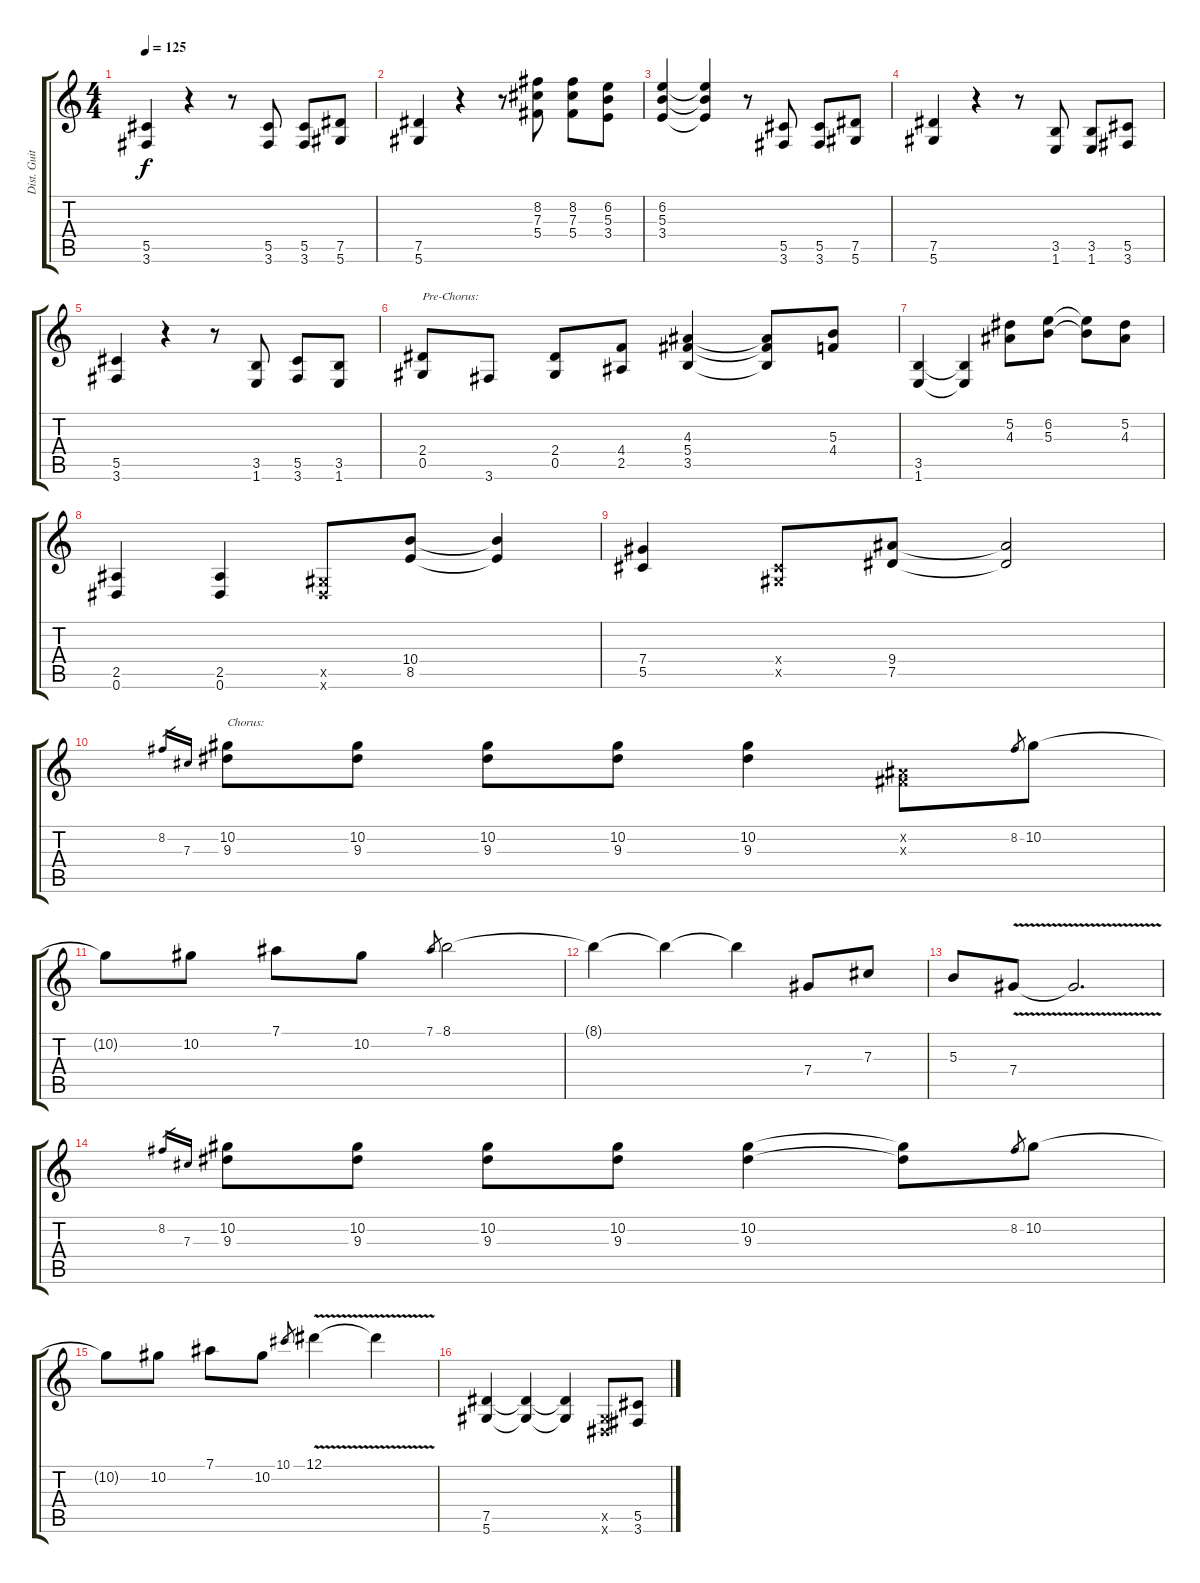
\track ("Dist. Guitar 1" "Dist. Guit") {instrument distortionguitar}
\staff {score tabs}
\tuning (Eb4 Bb3 Gb3 Db3 Ab2 Eb2) {hide}
\ts (4 4)
\tempo 125
\clef g2
\ks c
(5.5 3.6).4{dy f} r.4 r.8 (5.5 3.6).8 (5.5 3.6).8 (7.5 5.6).8 |
(7.5 5.6).4 r.4 r.8 (8.2 7.3 5.4).8 (8.2 7.3 5.4).8 (6.2 5.3 3.4).8 |
(6.2 5.3 3.4).4 (6.2{t} 5.3{t} 3.4{t}).4 r.8 (5.5 3.6).8 (5.5 3.6).8 (7.5 5.6).8 |
(7.5 5.6).4 r.4 r.8 (3.5 1.6).8 (3.5 1.6).8 (5.5 3.6).8 |
(5.5 3.6).4 r.4 r.8 (3.5 1.6).8 (5.5 3.6).8 (3.5 1.6).8 |
(2.4 0.5).8{txt "Pre-Chorus:"} 3.6.8 (2.4 0.5).8 (4.4 2.5).8 (4.3 5.4 3.5).4 (4.3{t} 5.4{t} 3.5{t}).8 (5.3 4.4).8 |
(3.5 1.6).4 (3.5{t} 1.6{t}).4 (5.2 4.3).8 (6.2 5.3).8 (6.2{t} 5.3{t}).8 (5.2 4.3).8 |
(2.5 0.6).4 (2.5 0.6).4 (0.5{x} 0.6{x}).8 (10.4 8.5).8 (10.4{t} 8.5{t}).4 |
(7.4 5.5).4 (0.4{x} 0.5{x}).8 (9.4 7.5).8 (9.4{t} 7.5{t}).2 |
8.2.16{gr} 7.3.16{gr} (10.2 9.3).8{txt "Chorus:"} (10.2 9.3).8 (10.2 9.3).8 (10.2 9.3).8 (10.2 9.3).4 (0.2{x} 0.3{x}).8 8.2.8{gr} 10.2.8 |
10.2{t}.8 10.2.8 7.1.8 10.2.8 7.1.8{gr} 8.1.2 |
8.1{t}.4 8.1{t}.4 8.1{t}.4 7.4.8 7.3.8 |
5.3.8 7.4{v}.8 7.4{t}.2{d} |
8.2.16{gr} 7.3.16{gr} (10.2 9.3).8 (10.2 9.3).8 (10.2 9.3).8 (10.2 9.3).8 (10.2 9.3).4 (10.2{t} 9.3{t}).8 8.2.8{gr} 10.2.8 |
10.2{t}.8 10.2.8 7.1.8 10.2.8 10.1.8{gr} 12.1{v}.4 12.1{t}.4 |
(7.5 5.6).4 (7.5{t} 5.6{t}).4 (7.5{t} 5.6{t}).4 (0.5{x} 0.6{x}).8 (5.5 3.6).8
